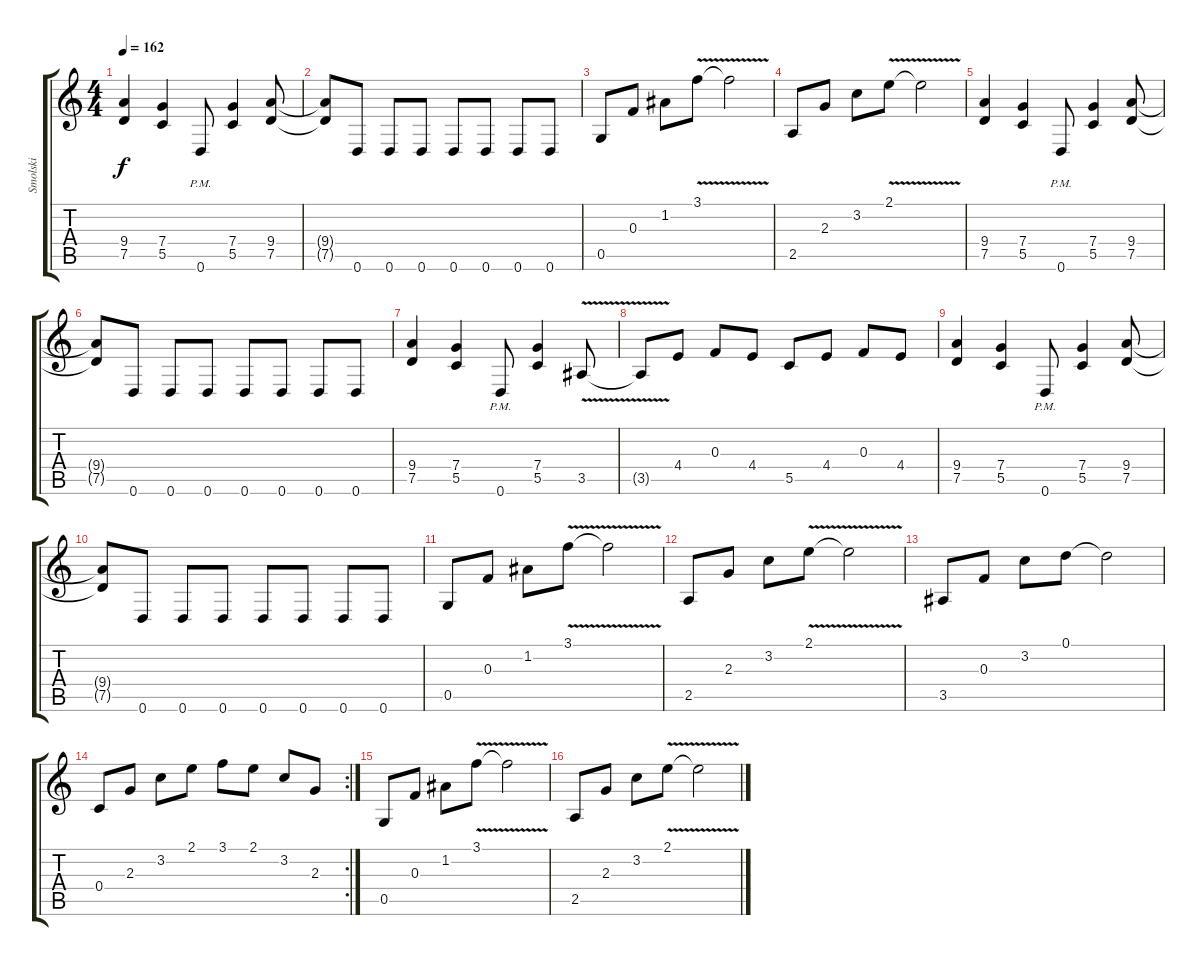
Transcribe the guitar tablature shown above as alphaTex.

\track ("Smolski" "Smolski") {instrument distortionguitar}
\staff {score tabs}
\tuning (D4 A3 F3 C3 G2 D2) {hide}
\ts (4 4)
\tempo 162
\clef g2
\ks c
(9.4 7.5).4{dy f} (7.4 5.5).4 0.6{pm}.8 (7.4 5.5).4 (9.4 7.5).8 |
(9.4{t} 7.5{t}).8 0.6.8 0.6.8 0.6.8 0.6.8 0.6.8 0.6.8 0.6.8 |
0.5.8 0.3.8 1.2.8 3.1{v}.8 3.1{t}.2 |
2.5.8 2.3.8 3.2.8 2.1{v}.8 2.1{t}.2 |
(9.4 7.5).4 (7.4 5.5).4 0.6{pm}.8 (7.4 5.5).4 (9.4 7.5).8 |
(9.4{t} 7.5{t}).8 0.6.8 0.6.8 0.6.8 0.6.8 0.6.8 0.6.8 0.6.8 |
(9.4 7.5).4 (7.4 5.5).4 0.6{pm}.8 (7.4 5.5).4 3.5{v}.8 |
3.5{t}.8 4.4.8 0.3.8 4.4.8 5.5.8 4.4.8 0.3.8 4.4.8 |
(9.4 7.5).4 (7.4 5.5).4 0.6{pm}.8 (7.4 5.5).4 (9.4 7.5).8 |
(9.4{t} 7.5{t}).8 0.6.8 0.6.8 0.6.8 0.6.8 0.6.8 0.6.8 0.6.8 |
0.5.8 0.3.8 1.2.8 3.1{v}.8 3.1{t}.2 |
2.5.8 2.3.8 3.2.8 2.1{v}.8 2.1{t}.2 |
3.5.8 0.3.8 3.2.8 0.1.8 0.1{t}.2 |
\rc 2
0.4.8 2.3.8 3.2.8 2.1.8 3.1.8 2.1.8 3.2.8 2.3.8 |
0.5.8 0.3.8 1.2.8 3.1{v}.8 3.1{t}.2 |
2.5.8 2.3.8 3.2.8 2.1{v}.8 2.1{t}.2
